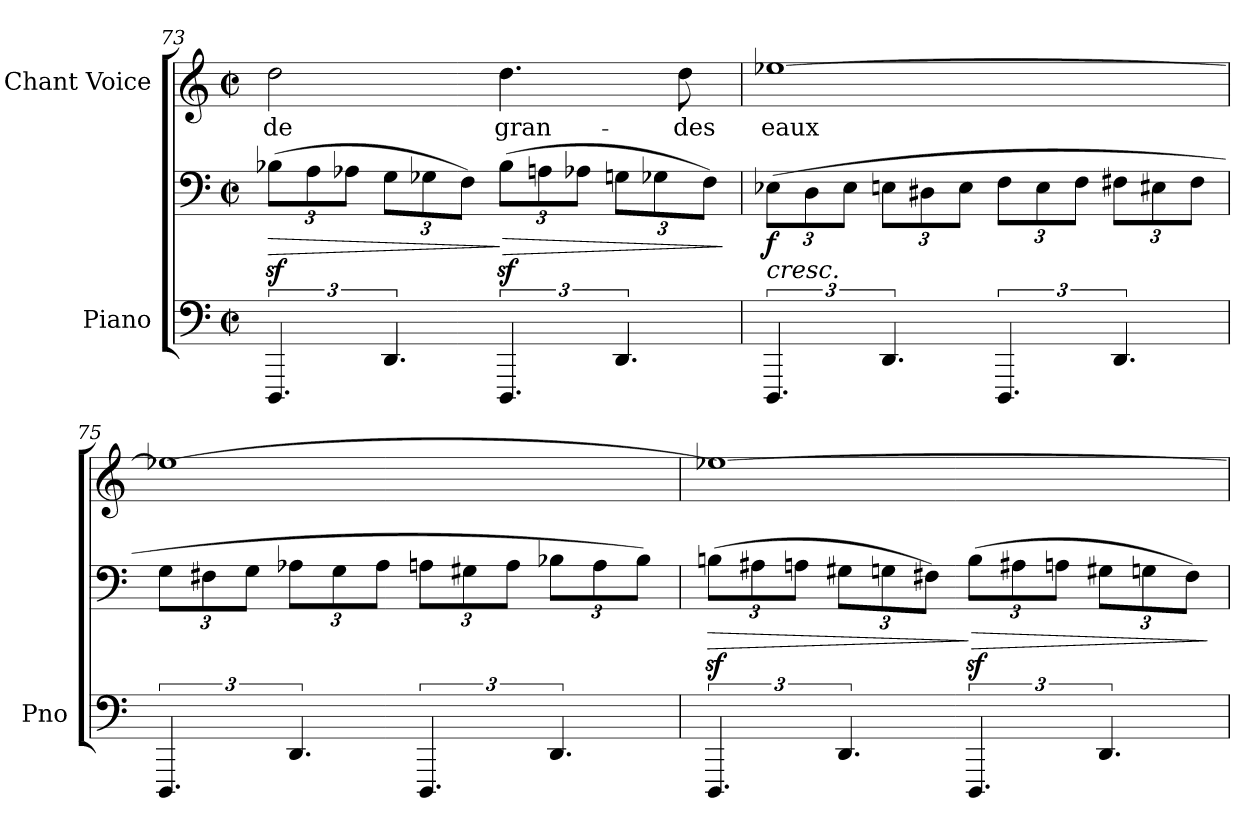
**kern	**kern	**dynam	**kern	**text
*part2	*part2	*part2	*part1	*part1
*staff3	*staff2	*staff2/3	*staff1	*staff1
*I"Piano	*	*	*I"Chant Voice	*
*I'Pno	*	*	*	*
*clefF4	*clefF4	*	*clefG2	*
*k[]	*k[]	*	*k[]	*
*M2/2	*M2/2	*	*M2/2	*
*met(c|)	*met(c|)	*	*met(c|)	*
*	*Xbrackettup	*	*	*
=73	=73	=73	=73	=73
!	!	!LO:HP:b	!	!
6.DDD/	(12B-Xz<\L	>	2dd\	de
.	12A\	.	.	.
.	12A-X\J	.	.	.
6.DD/	12G\L	.	.	.
.	12G-X\	.	.	.
.	12F\J)	.	.	.
!	!	!LO:HP:n=1:b	!	!
6.DDD/	(12B-z<\L	] >	4.dd\	gran-
.	12An\	.	.	.
.	12A-X\J	.	.	.
6.DD/	12Gn\L	.	.	.
.	12G-X\	.	.	.
.	.	.	8dd\	-des
.	12F\J)	.	.	.
.	.	]	.	.
=74	=74	=74	=74	=74
!	!LO:TX:b:i:t=cresc.	!	!	!
!	!	!LO:DY:b	!	!
6.DDD/	(12E-X\L	f	[1ee-X	eaux
.	12D\	.	.	.
.	12E-\J	.	.	.
6.DD/	12En\L	.	.	.
.	12D#X\	.	.	.
.	12E\J	.	.	.
6.DDD/	12F\L	.	.	.
.	12E\	.	.	.
.	12F\J	.	.	.
6.DD/	12F#X\L	.	.	.
.	12E#X\	.	.	.
.	12F#\J	.	.	.
=75	=75	=75	=75	=75
6.DDD/	12G\L	.	1ee-X_	.
.	12F#X\	.	.	.
.	12G\J	.	.	.
6.DD/	12A-X\L	.	.	.
.	12G\	.	.	.
.	12A-\J	.	.	.
6.DDD/	12An\L	.	.	.
.	12G#X\	.	.	.
.	12A\J	.	.	.
6.DD/	12B-X\L	.	.	.
.	12A\	.	.	.
.	12B-\J)	.	.	.
=76	=76	=76	=76	=76
!	!	!LO:HP:b	!	!
6.DDD/	(12Bnz<\L	>	1ee-X_	.
.	12A#X\	.	.	.
.	12An\J	.	.	.
6.DD/	12G#X\L	.	.	.
.	12Gn\	.	.	.
.	12F#X\J)	.	.	.
!	!	!LO:HP:n=1:b	!	!
6.DDD/	(12Bz<\L	] >	.	.
.	12A#X\	.	.	.
.	12An\J	.	.	.
6.DD/	12G#X\L	.	.	.
.	12Gn\	.	.	.
.	12F#\J)	.	.	.
.	.	]	.	.
=	=	=	=	=
*-	*-	*-	*-	*-
